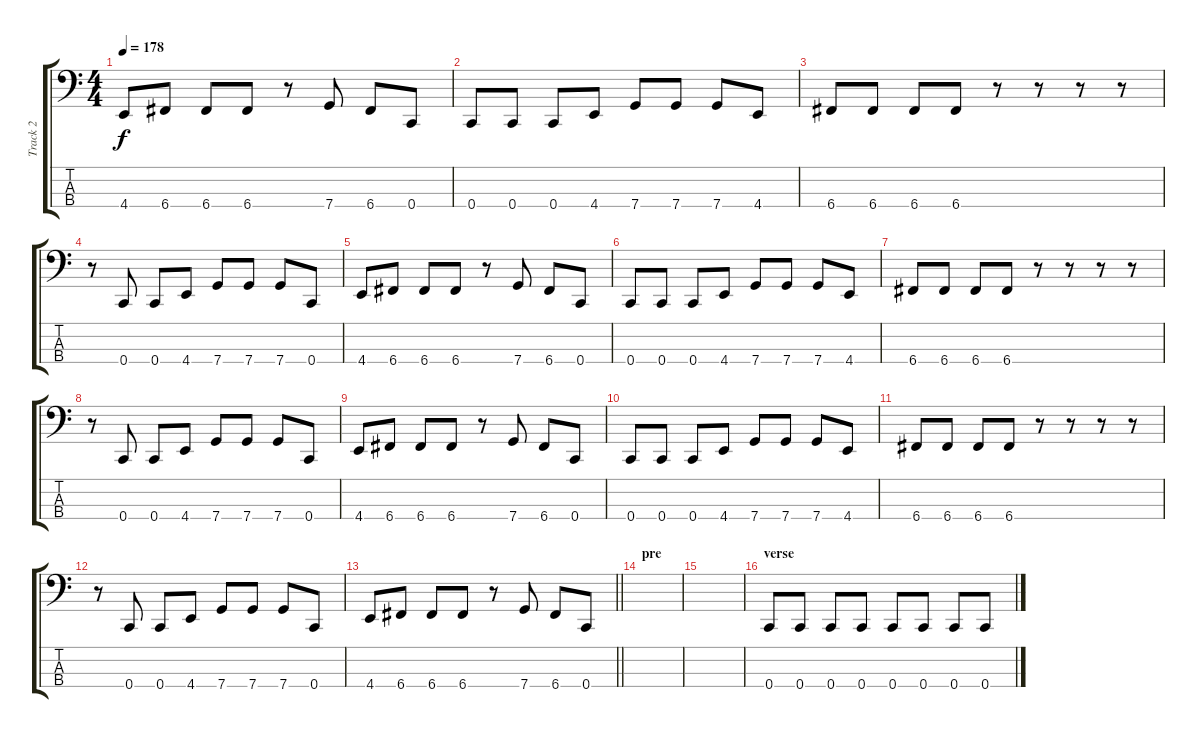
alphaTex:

\track ("Track 2" "Track 2") {instrument electricbassfinger}
\staff {score tabs}
\tuning (F2 C2 G1 C1) {hide}
\ts (4 4)
\tempo 178
\clef f4
\ks c
4.4.8{dy f} 6.4.8 6.4.8 6.4.8 r.8 7.4.8 6.4.8 0.4.8 |
0.4.8 0.4.8 0.4.8 4.4.8 7.4.8 7.4.8 7.4.8 4.4.8 |
6.4.8 6.4.8 6.4.8 6.4.8 r.8 r.8 r.8 r.8 |
r.8 0.4.8 0.4.8 4.4.8 7.4.8 7.4.8 7.4.8 0.4.8 |
4.4.8 6.4.8 6.4.8 6.4.8 r.8 7.4.8 6.4.8 0.4.8 |
0.4.8 0.4.8 0.4.8 4.4.8 7.4.8 7.4.8 7.4.8 4.4.8 |
6.4.8 6.4.8 6.4.8 6.4.8 r.8 r.8 r.8 r.8 |
r.8 0.4.8 0.4.8 4.4.8 7.4.8 7.4.8 7.4.8 0.4.8 |
4.4.8 6.4.8 6.4.8 6.4.8 r.8 7.4.8 6.4.8 0.4.8 |
0.4.8 0.4.8 0.4.8 4.4.8 7.4.8 7.4.8 7.4.8 4.4.8 |
6.4.8 6.4.8 6.4.8 6.4.8 r.8 r.8 r.8 r.8 |
r.8 0.4.8 0.4.8 4.4.8 7.4.8 7.4.8 7.4.8 0.4.8 |
\barLineRight lightlight
4.4.8 6.4.8 6.4.8 6.4.8 r.8 7.4.8 6.4.8 0.4.8 |
\section ("" "pre")
|
|
\section ("" "verse")
0.4.8 0.4.8 0.4.8 0.4.8 0.4.8 0.4.8 0.4.8 0.4.8
